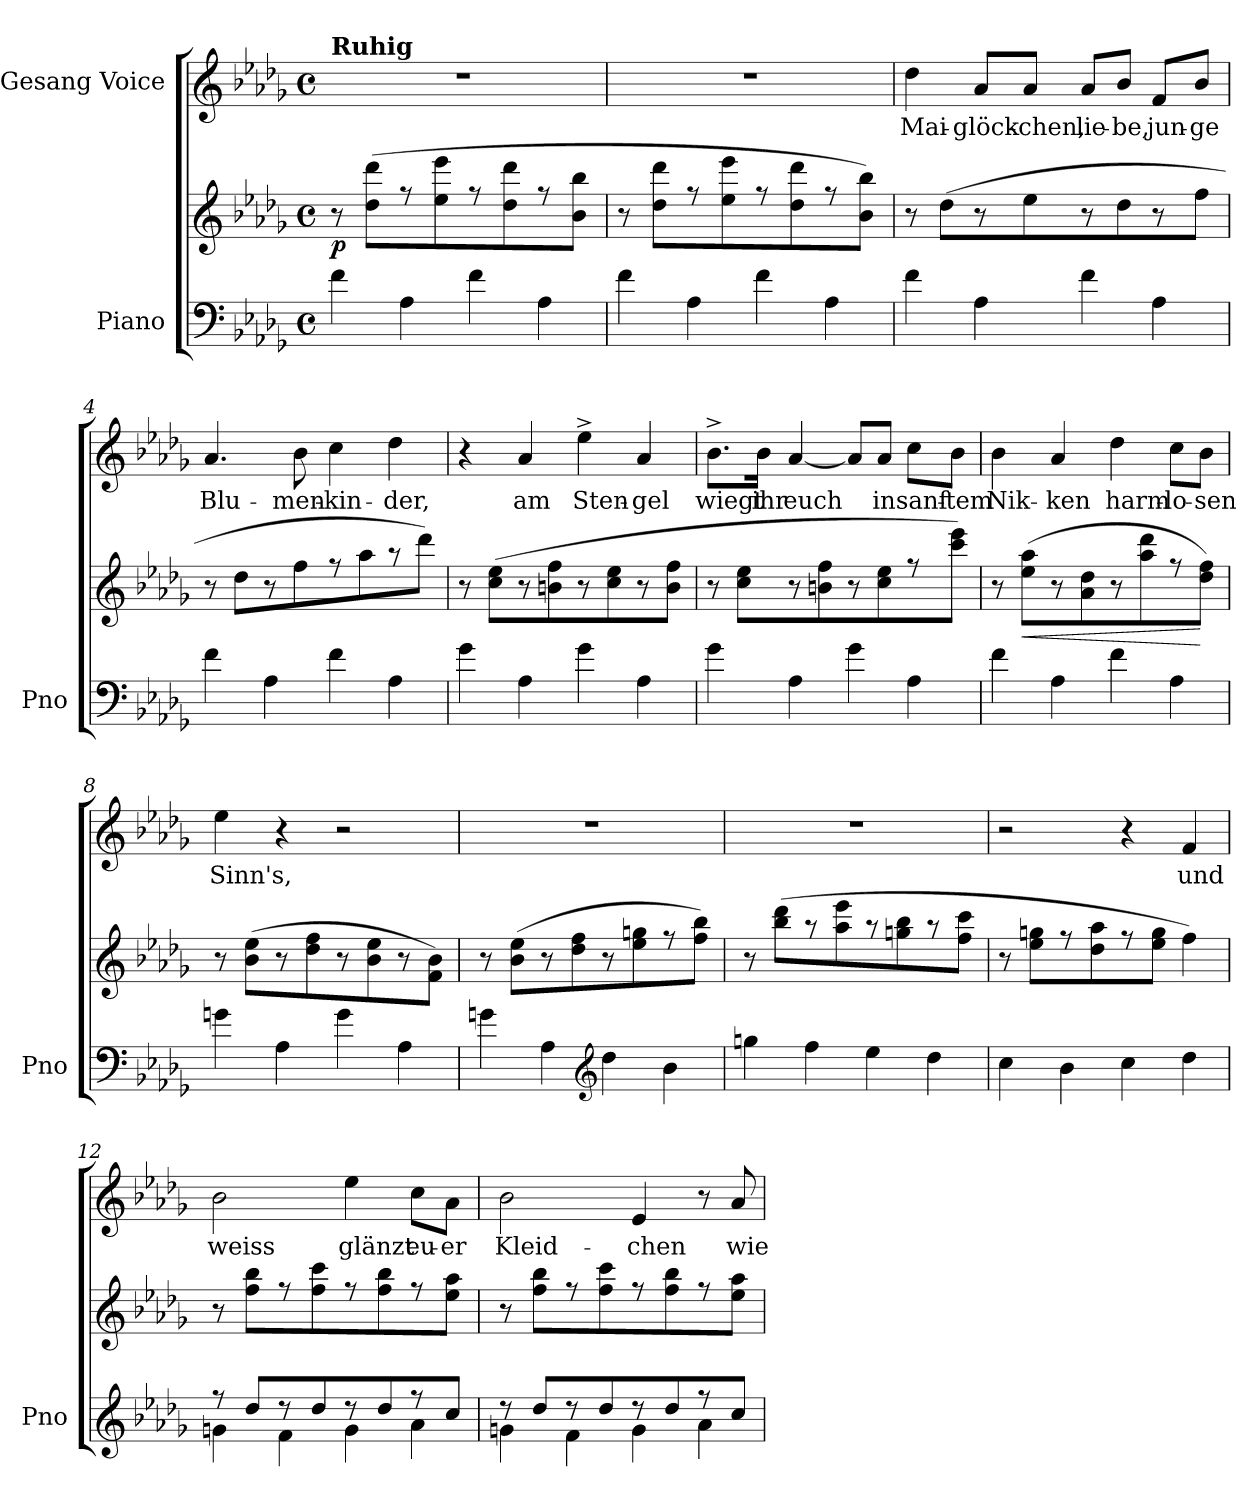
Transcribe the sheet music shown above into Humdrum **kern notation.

**kern	**kern	**dynam	**kern	**text
*part2	*part2	*part2	*part1	*part1
*staff3	*staff2	*staff2/3	*staff1	*staff1
*I"Piano	*	*	*I"Gesang Voice	*
*I'Pno	*	*	*	*
*clefF4	*clefG2	*	*clefG2	*
*k[b-e-a-d-g-]	*k[b-e-a-d-g-]	*	*k[b-e-a-d-g-]	*
*M4/4	*M4/4	*	*M4/4	*
*met(c)	*met(c)	*	*met(c)	*
=1	=1	=1	=1	=1
!	!	!	!LO:TX:a:B:t=Ruhig	!
!	!	!LO:DY:b	!	!
4f\	8r	p	1r	.
.	(8dd-\ 8ddd-\L	.	.	.
4A-\	8r	.	.	.
.	8ee-\ 8eee-\	.	.	.
4f\	8r	.	.	.
.	8dd-\ 8ddd-\	.	.	.
4A-\	8r	.	.	.
.	8b-\ 8bb-\J	.	.	.
=2	=2	=2	=2	=2
4f\	8r	.	1r	.
.	8dd-\ 8ddd-\L	.	.	.
4A-\	8r	.	.	.
.	8ee-\ 8eee-\	.	.	.
4f\	8r	.	.	.
.	8dd-\ 8ddd-\	.	.	.
4A-\	8r	.	.	.
.	8b-\ 8bb-\J)	.	.	.
=3	=3	=3	=3	=3
4f\	8r	.	4dd-\	Mai-
.	(8dd-\L	.	.	.
4A-\	8r	.	8a-/L	-glöck-
.	8ee-\	.	8a-/J	-chen,
4f\	8r	.	8a-/L	lie-
.	8dd-\	.	8b-/J	-be,
4A-\	8r	.	8f/L	jun-
.	8ff\J	.	8b-/J	-ge
=4	=4	=4	=4	=4
4f\	8r	.	4.a-/	Blu-
.	8dd-\L	.	.	.
4A-\	8r	.	.	.
.	8ff\	.	8b-\	-men-
4f\	8r	.	4cc\	-kin-
.	8aa-\	.	.	.
4A-\	8r	.	4dd-\	-der,
.	8ddd-\J)	.	.	.
=5	=5	=5	=5	=5
4g-\	8r	.	4r	.
.	(8cc\ 8ee-\L	.	.	.
4A-\	8r	.	4a-/	am
.	8bn\ 8ff\	.	.	.
4g-\	8r	.	4ee-^\	Sten-
.	8cc\ 8ee-\	.	.	.
4A-\	8r	.	4a-/	-gel
.	8b\ 8ff\J	.	.	.
=6	=6	=6	=6	=6
4g-\	8r	.	8.b-^\L	wiegt
.	8cc\ 8ee-\L	.	.	.
.	.	.	16b-\Jk	ihr
4A-\	8r	.	[4a-/	euch
.	8bn\ 8ff\	.	.	.
4g-\	8r	.	8a-/L]	.
.	8cc\ 8ee-\	.	8a-/J	in
4A-\	8r	.	8cc\L	sanf-
.	8ccc\ 8eee-\J)	.	8b-\J	-tem
=7	=7	=7	=7	=7
4f\	8r	.	4b-\	Nik-
!	!	!LO:HP:b	!	!
.	(8ee-\ 8aa-\L	<	.	.
4A-\	8r	.	4a-/	-ken
.	8a-\ 8dd-\	.	.	.
4f\	8r	.	4dd-\	harm-
.	8aa-\ 8ddd-\	.	.	.
4A-\	8r	.	8cc\L	-lo-
.	8dd-\ 8ff\J)	[	8b-\J	-sen
=8	=8	=8	=8	=8
4gn\	8r	.	4ee-\	Sinn's,
.	(8b-\ 8ee-\L	.	.	.
4A-\	8r	.	4r	.
.	8dd-\ 8ff\	.	.	.
4g\	8r	.	2r	.
.	8b-\ 8ee-\	.	.	.
4A-\	8r	.	.	.
.	8f\ 8b-\J)	.	.	.
=9	=9	=9	=9	=9
4gn\	8r	.	1r	.
.	(8b-\ 8ee-\L	.	.	.
4A-\	8r	.	.	.
.	8dd-\ 8ff\	.	.	.
*clefG2	*	*	*	*
4dd-\	8r	.	.	.
.	8ee-\ 8ggn\	.	.	.
4b-\	8r	.	.	.
.	8ff\ 8bb-\J)	.	.	.
=10	=10	=10	=10	=10
4ggn\	8r	.	1r	.
.	(8bb-\ 8ddd-\L	.	.	.
4ff\	8r	.	.	.
.	8aa-\ 8eee-\	.	.	.
4ee-\	8r	.	.	.
.	8ggn\ 8bb-\	.	.	.
4dd-\	8r	.	.	.
.	8ff\ 8ccc\J	.	.	.
=11	=11	=11	=11	=11
4cc\	8r	.	2r	.
.	8ee-\ 8ggn\L	.	.	.
4b-\	8r	.	.	.
.	8dd-\ 8aa-\	.	.	.
4cc\	8r	.	4r	.
.	8ee-\ 8gg\J	.	.	.
4dd-\	4ff\)	.	4f/	und
=12	=12	=12	=12	=12
*^	*	*	*	*
8r	4gn\	8r	.	2b-\	weiss
8dd-/L	.	8ff\ 8bb-\L	.	.	.
8r	4f\	8r	.	.	.
8dd-/	.	8ff\ 8ccc\	.	.	.
8r	4g\	8r	.	4ee-\	glänzt
8dd-/	.	8ff\ 8bb-\	.	.	.
8r	4a-\	8r	.	8cc\L	eu-
8cc/J	.	8ee-\ 8aa-\J	.	8a-\J	-er
=13	=13	=13	=13	=13	=13
8r	4gn\	8r	.	2b-\	Kleid-
8dd-/L	.	8ff\ 8bb-\L	.	.	.
8r	4f\	8r	.	.	.
8dd-/	.	8ff\ 8ccc\	.	.	.
8r	4g\	8r	.	4e-/	-chen
8dd-/	.	8ff\ 8bb-\	.	.	.
8r	4a-\	8r	.	8r	.
8cc/J	.	8ee-\ 8aa-\J	.	8a-/	wie
*v	*v	*	*	*	*
=	=	=	=	=
*-	*-	*-	*-	*-
